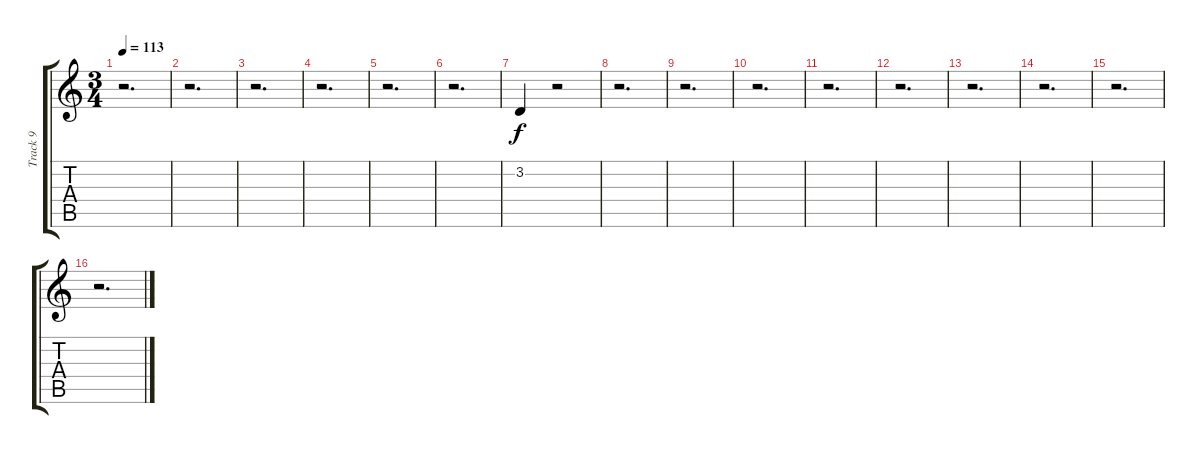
\track ("Track 9" "Track 9") {instrument orchestrahit}
\staff {score tabs}
\tuning (E4 B3 G3 D3 A2 E2) {hide}
\ts (3 4)
\tempo 113
\clef g2
\ks c
r.2{d dy mp} |
r.2{d} |
r.2{d} |
r.2{d} |
r.2{d} |
r.2{d} |
3.2.4{dy f} r.2 |
r.2{d} |
r.2{d} |
r.2{d} |
r.2{d} |
r.2{d} |
r.2{d} |
r.2{d} |
r.2{d} |
r.2{d}
